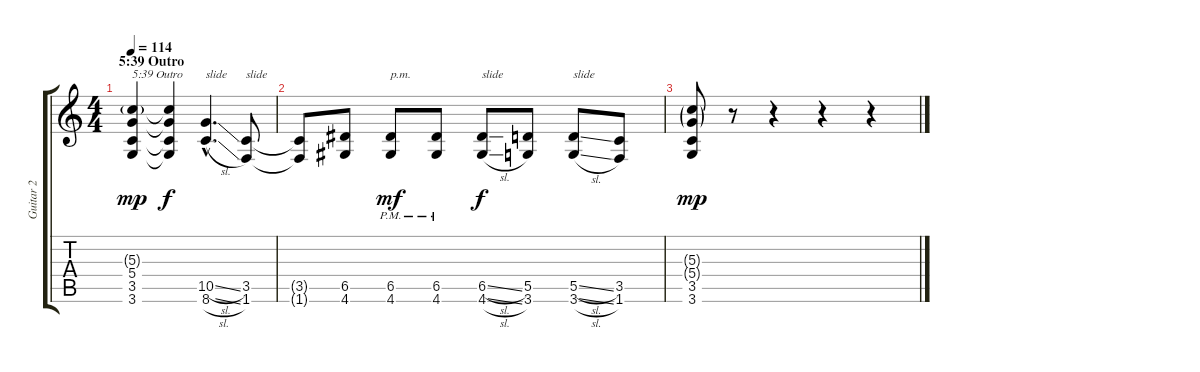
\track ("Guitar 2" "Guitar 2") {instrument overdrivenguitar}
\staff {score tabs}
\tuning (E4 B3 G3 D3 A2 E2) {hide}
\ts (4 4)
\section ("" "5:39 Outro")
\tempo 114
\clef g2
\ks c
(5.3{g} 5.4 3.5 3.6).4{txt "5:39 Outro" dy mp} (5.3{t} 5.4{t} 3.5{t} 3.6{t}).4{dy f} (10.5{sl hac} 8.6{sl hac}).4{d txt "slide"} (3.5 1.6).8{txt "slide"} |
(3.5{t} 1.6{t}).8 (6.5 4.6).8 (6.5{pm} 4.6{pm}).8{txt "p.m." dy mf instrument electricguitarmuted} (6.5{pm} 4.6{pm}).8 (6.5{sl} 4.6{sl}).8{txt "slide" dy f instrument overdrivenguitar} (5.5 3.6).8 (5.5{sl} 3.6{sl}).8{txt "slide"} (3.5 1.6).8 |
(5.3{g} 5.4{g} 3.5 3.6).8{dy mp} r.8 r.4 r.4 r.4
